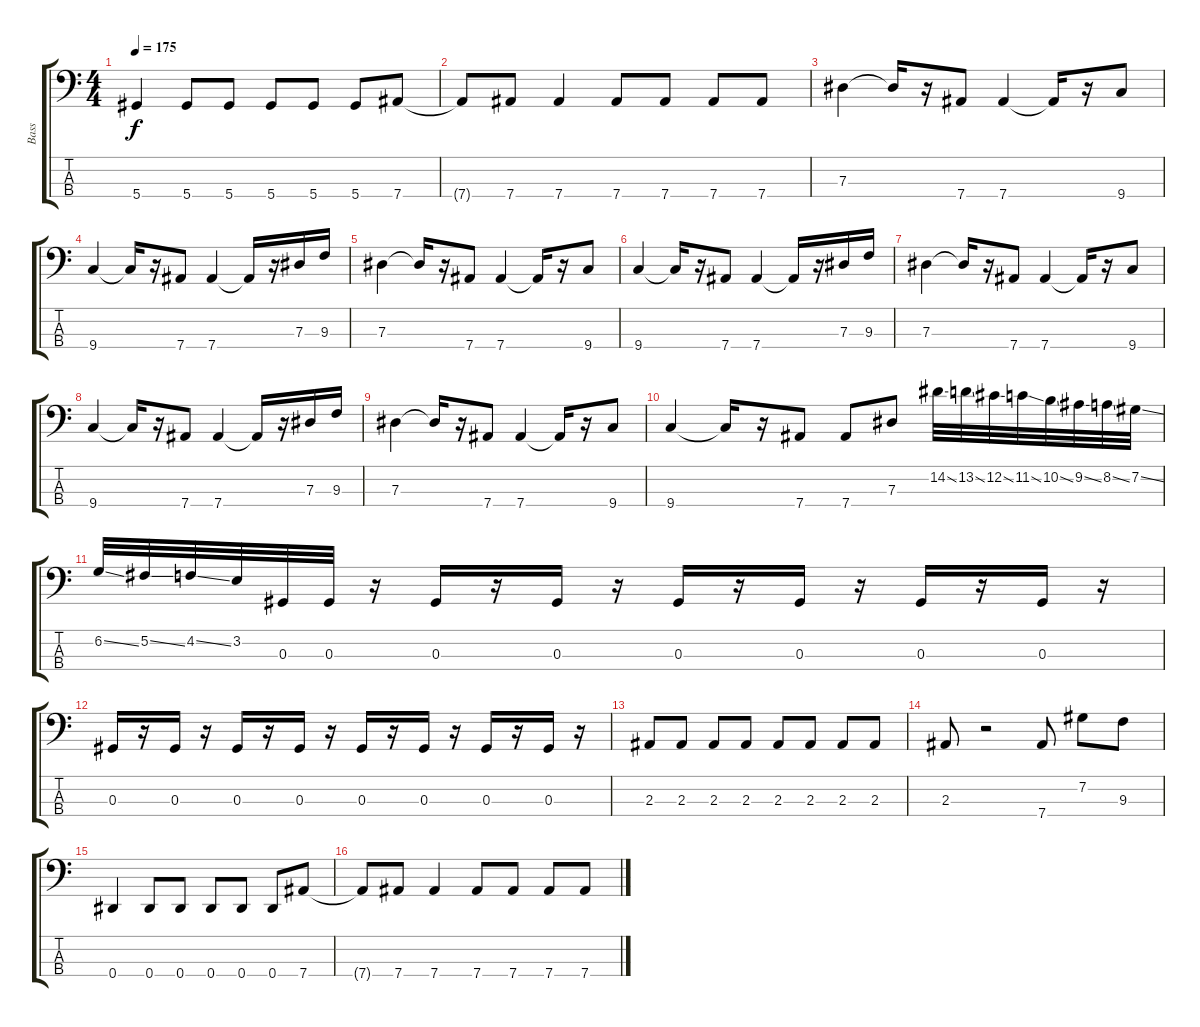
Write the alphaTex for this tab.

\track ("Bass" "Bass") {instrument electricbasspick}
\staff {score tabs}
\tuning (Gb2 Db2 Ab1 Eb1) {hide}
\ts (4 4)
\tempo 175
\clef f4
\ks c
5.4.4{dy f} 5.4.8 5.4.8 5.4.8 5.4.8 5.4.8 7.4.8 |
7.4{t}.8 7.4.8 7.4.4 7.4.8 7.4.8 7.4.8 7.4.8 |
7.3.4 7.3{t}.16 r.16 7.4.8 7.4.4 7.4{t}.16 r.16 9.4.8 |
9.4.4 9.4{t}.16 r.16 7.4.8 7.4.4 7.4{t}.16 r.16 7.3.16 9.3.16 |
7.3.4 7.3{t}.16 r.16 7.4.8 7.4.4 7.4{t}.16 r.16 9.4.8 |
9.4.4 9.4{t}.16 r.16 7.4.8 7.4.4 7.4{t}.16 r.16 7.3.16 9.3.16 |
7.3.4 7.3{t}.16 r.16 7.4.8 7.4.4 7.4{t}.16 r.16 9.4.8 |
9.4.4 9.4{t}.16 r.16 7.4.8 7.4.4 7.4{t}.16 r.16 7.3.16 9.3.16 |
7.3.4 7.3{t}.16 r.16 7.4.8 7.4.4 7.4{t}.16 r.16 9.4.8 |
9.4.4 9.4{t}.16 r.16 7.4.8 7.4.8 7.3.8 14.2{ss}.32 13.2{ss}.32 12.2{ss}.32 11.2{ss}.32 10.2{ss}.32 9.2{ss}.32 8.2{ss}.32 7.2{ss}.32 |
6.2{ss}.32 5.2{ss}.32 4.2{ss}.32 3.2.32 0.3.32 0.3.32 r.16 0.3.16 r.16 0.3.16 r.16 0.3.16 r.16 0.3.16 r.16 0.3.16 r.16 0.3.16 r.16 |
0.3.16 r.16 0.3.16 r.16 0.3.16 r.16 0.3.16 r.16 0.3.16 r.16 0.3.16 r.16 0.3.16 r.16 0.3.16 r.16 |
2.3.8 2.3.8 2.3.8 2.3.8 2.3.8 2.3.8 2.3.8 2.3.8 |
2.3.8 r.2 7.4.8 7.2.8 9.3.8 |
0.4.4 0.4.8 0.4.8 0.4.8 0.4.8 0.4.8 7.4.8 |
7.4{t}.8 7.4.8 7.4.4 7.4.8 7.4.8 7.4.8 7.4.8
